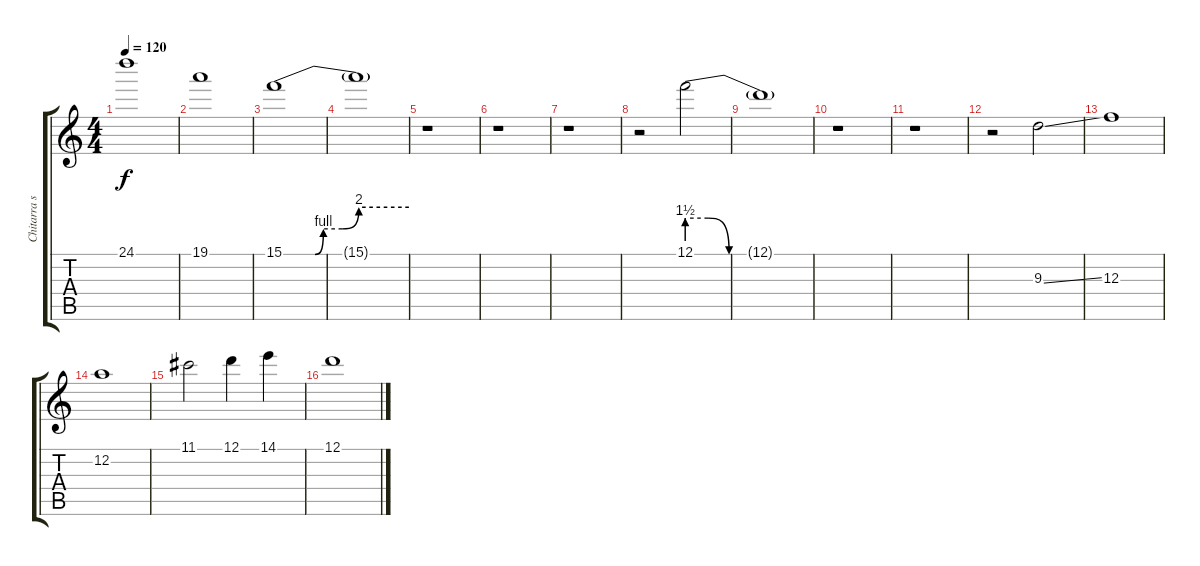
\track ("Chitarra solista" "Chitarra s") {instrument overdrivenguitar}
\staff {score tabs}
\tuning (D4 A3 F3 C3 G2 D2) {hide}
\ts (4 4)
\tempo 120
\clef g2
\ks c
24.1.1{dy f} |
19.1.1 |
15.1{be (custom 0 0 15 0 19 4 28 4 36 8 60 8)}.1 |
15.1{t}.1 |
r.1 |
r.1 |
r.1 |
r.2 12.1{be (custom 0 6 10 6 20 0 60 0)}.2 |
12.1{t}.1 |
r.1 |
r.1 |
r.2 9.3{ss}.2 |
12.3.1 |
12.2.1 |
11.1.2 12.1.4 14.1.4 |
12.1.1
